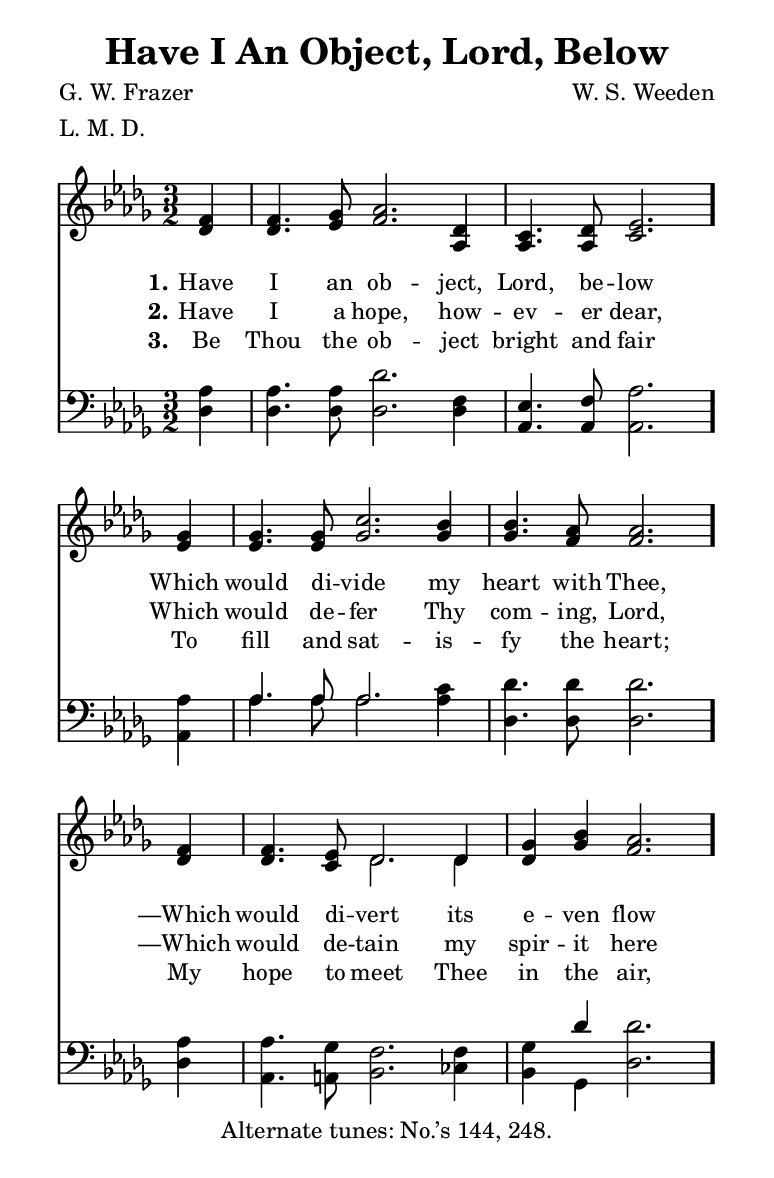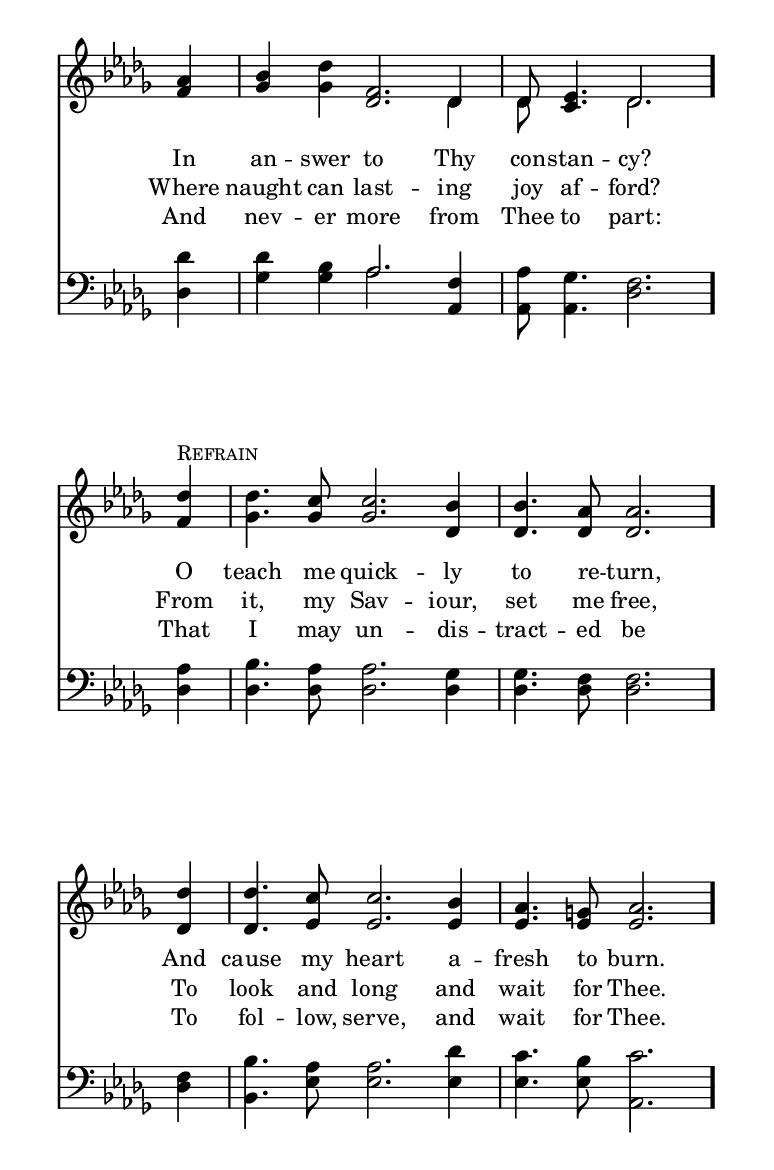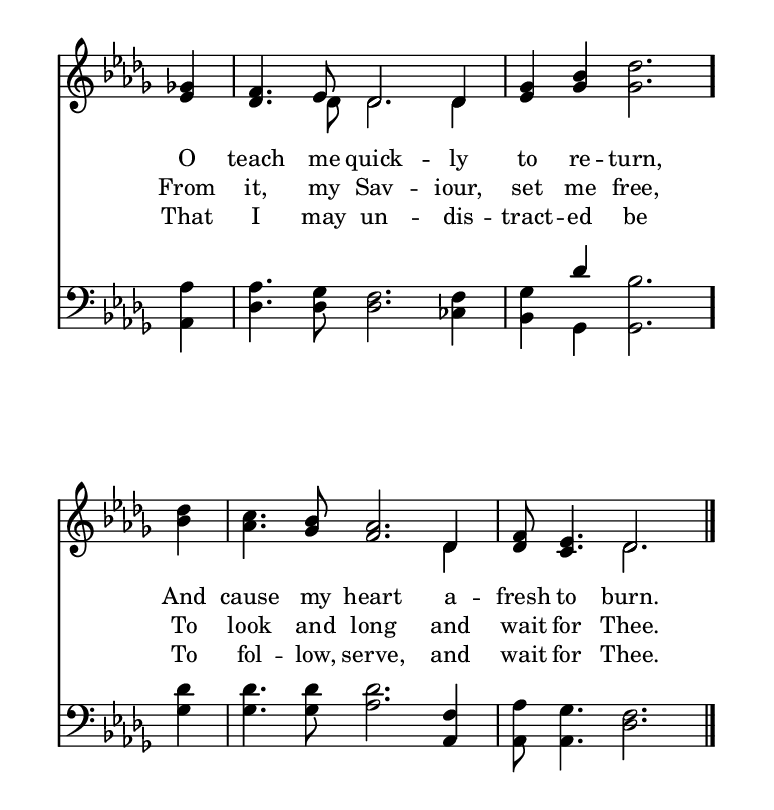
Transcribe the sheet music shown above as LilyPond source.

\include "common/global.ily"
\paper {
  \include "common/paper.ily"
  ragged-last-bottom = ##t
  systems-per-page = ##f
  system-count = #(cond (is-eogsized 5) (#t #f))
  page-count = ##f
  oddFooterMarkup = \markup {
    \fill-line {
      \on-the-fly \first-page \line { Alternate tunes: No.’s 144, 248. }
    }
  }
}

\header{
  hymnnumber = "164"
  title = "Have I An Object, Lord, Below"
  tunename = "Mother’s Prayer"
  meter = "L. M. D."
  poet = "G. W. Frazer"
  composer = "W. S. Weeden"
  %copyright = ""
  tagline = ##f
}

patternAA = { c4 | c4. c8 c2. c4 | c4. c8 c2. }
patternAB = { c4 | c4. c8 c2. c4 | c4  c4 c2. }
patternAC = { c4 | c4. c8 c2. c4 | c8 c4. c2. }

patternBA = { c4 | c4  c4 c2. c4 | c8 c4. c2. }

global = {
  \include "common/overrides.ily"
  \override Staff.TimeSignature.style = #'numbered
  \time 3/2
  \override Score.MetronomeMark.transparent = ##t % hide all fermata changes too
  \tempo 2=70
  \key des \major
  \partial 4
  \autoBeamOff
}

notesSoprano = {
\global
\relative c' {

  \changePitch \patternAA { f | f ges aes des, | c des ees }
  \changePitch \patternAA { ges | ges ges c bes | bes aes aes }
  \changePitch \patternAB { f | f ees des des | ges bes aes }
  \changePitch \patternBA { aes | bes des f, des | des ees des }

  << s^\markup { \small \caps "Refrain" }
  \changePitch \patternAA { des' | des c c bes | bes aes aes } >>
  \changePitch \patternAA { des | des c c bes | aes g aes }
  \changePitch \patternAB { ges | f ees des des | ges bes des }
  \changePitch \patternAC { des | c bes aes des, | f ees des }

  \bar "|."

}
}

notesAlto = {
\global
\relative e' {

  \changePitch \patternAA { des | des ees f aes, | aes aes c }
  \changePitch \patternAA { ees | ees ees ges ges | ges f f }
  \changePitch \patternAB { des | des c des des | des ges f }
  \changePitch \patternBA { f | ges ges des des | des c des }

  \changePitch \patternAA { f | ges ges ges des | des des des }
  \changePitch \patternAA { des | des ees ees ees | ees ees ees }
  \changePitch \patternAB { ees | des des des des | ees ges ges }
  \changePitch \patternAC { bes | aes ges f des | des c des }

}
}

notesTenor = {
\global
\relative a {

  \changePitch \patternAA { aes | aes aes des f, | ees f aes }
  \changePitch \patternAA { aes | aes aes aes c | des des des }
  \changePitch \patternAB { aes | aes ges f f | ges des' des }
  \changePitch \patternBA { des | des bes aes f | aes ges f }

  \changePitch \patternAA { aes | bes aes aes ges | ges f f }
  \changePitch \patternAA { f | bes aes aes des | c bes c }
  \changePitch \patternAB { aes | aes ges f f | ges des' bes }
  \changePitch \patternAC { des | des des des f, | aes ges f }

}
}

notesBass = {
\global
\relative f {

  \changePitch \patternAA { des | des des des des | aes aes aes }
  \changePitch \patternAA { aes | aes' aes aes aes | des, des des }
  \changePitch \patternAB { des | aes a bes ces | bes ges des' }
  \changePitch \patternBA { des | ges ges aes aes, | aes aes des }

  \changePitch \patternAA { des | des des des des | des des des }
  \changePitch \patternAA { des | bes ees ees ees | ees ees aes, }
  \changePitch \patternAB { aes | des des des ces | bes ges ges }
  \changePitch \patternAC { ges' | ges ges aes aes, | aes aes des }

}
}

wordsA = \lyricmode {
\set stanza = "1."

Have I an ob -- ject, Lord, be -- low \bar "."
Which would di -- vide my heart with Thee, \bar "."
—Which would di -- vert its e -- ven flow \bar "."
In an -- swer to Thy con -- stan -- cy? \bar "."
O teach me quick -- ly to re -- turn, \bar "."
And cause my heart a -- fresh to burn. \bar "."
%{HIDE>%} O teach me quick -- ly to re -- turn, \bar "."
And cause my heart a -- fresh to burn. %{<HIDE%} \bar "."

}

wordsB = \lyricmode {
\set stanza = "2."

Have I a hope, how -- ev -- er dear,
Which would de -- fer Thy com -- ing, Lord,
—Which would de -- tain my spir -- it here
Where naught can last -- ing joy af -- ford?
From it, my Sav -- iour, set me free,
To look and long and wait for Thee.
%{HIDE>%} From it, my Sav -- iour, set me free,
To look and long and wait for Thee. %{<HIDE%}

}

wordsC = \lyricmode {
\set stanza = "3."

Be Thou the ob -- ject bright and fair
To fill and sat -- is -- fy the heart;
My hope to meet Thee in the air,
And nev -- er more from Thee to part:
That I may un -- dis -- tract -- ed be
To fol -- low, serve, and wait for Thee.
%{HIDE>%} That I may un -- dis -- tract -- ed be
To fol -- low, serve, and wait for Thee. %{<HIDE%}

}

\score {
  \context ChoirStaff <<
    \context Staff = upper <<
      \set ChoirStaff.systemStartDelimiter = #'SystemStartBar
      \partcombine #'(2 . 9) \notesSoprano \notesAlto
      \context NullVoice = sopranos { \voiceOne << \notesSoprano >> }
      \context NullVoice = altos { \voiceTwo << \notesAlto >> }
      \context Lyrics = one   \lyricsto sopranos \wordsA
      \context Lyrics = two   \lyricsto sopranos \wordsB
      \context Lyrics = three \lyricsto sopranos \wordsC
    >>
    \context Staff = men <<
      \clef bass
      \partcombine #'(2 . 9) \notesTenor \notesBass
      \context NullVoice = tenors { \voiceOne << \notesTenor >> }
      \context NullVoice = basses { \voiceTwo << \notesBass >> }
    >>
  >>
  \layout {
    \include "common/layout.ily"
  }
  \midi{
    \include "common/midi.ily"
  }
}

\version "2.19.49"  % necessary for upgrading to future LilyPond versions.

% vi:set et ts=2 sw=2 ai nocindent syntax=lilypond:
